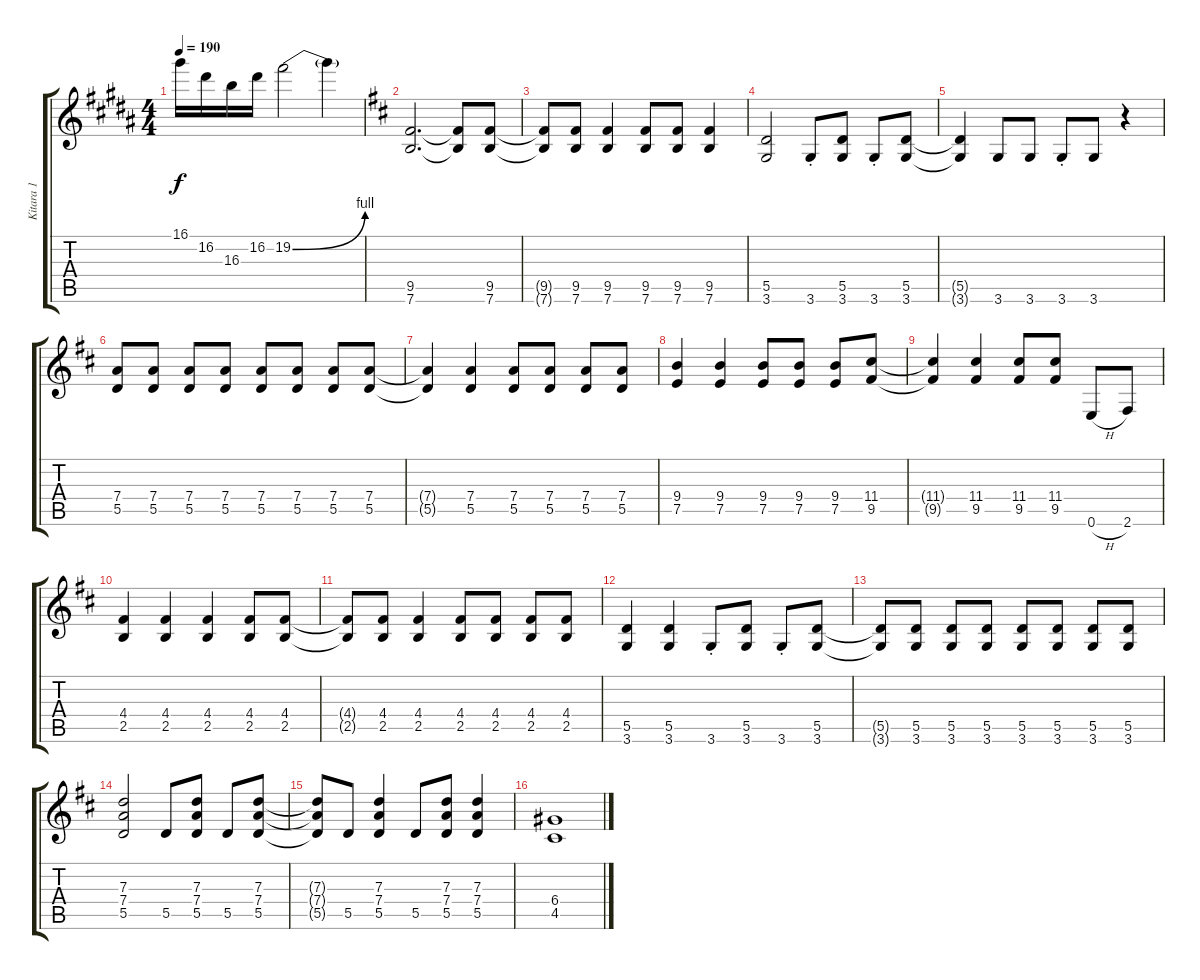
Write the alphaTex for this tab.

\track ("Kitara 1" "Kitara 1") {instrument distortionguitar}
\staff {score tabs}
\tuning (E4 B3 G3 D3 A2 E2) {hide}
\ts (4 4)
\tempo 190
\clef g2
\ks b
16.1.16{dy f} 16.2.16 16.3.16 16.2.16 19.2{be (bend 0 0 60 4)}.2 19.2{t}.4 |
\ks d
(9.5 7.6).2{d instrument distortionguitar} (9.5{t} 7.6{t}).8 (9.5 7.6).8 |
(9.5{t} 7.6{t}).8 (9.5 7.6).8 (9.5 7.6).4 (9.5 7.6).8 (9.5 7.6).8 (9.5 7.6).4 |
(5.5 3.6).2 3.6{st}.8 (5.5 3.6).8 3.6{st}.8 (5.5 3.6).8 |
(5.5{t} 3.6{t}).4 3.6.8 3.6.8 3.6{st}.8 3.6.8 r.4 |
(7.4 5.5).8 (7.4 5.5).8 (7.4 5.5).8 (7.4 5.5).8 (7.4 5.5).8 (7.4 5.5).8 (7.4 5.5).8 (7.4 5.5).8 |
(7.4{t} 5.5{t}).4 (7.4 5.5).4 (7.4 5.5).8 (7.4 5.5).8 (7.4 5.5).8 (7.4 5.5).8 |
(9.4 7.5).4 (9.4 7.5).4 (9.4 7.5).8 (9.4 7.5).8 (9.4 7.5).8 (11.4 9.5).8 |
(11.4{t} 9.5{t}).4 (11.4 9.5).4 (11.4 9.5).8 (11.4 9.5).8 0.6{h}.8 2.6.8 |
(4.4 2.5).4 (4.4 2.5).4 (4.4 2.5).4 (4.4 2.5).8 (4.4 2.5).8 |
(4.4{t} 2.5{t}).8 (4.4 2.5).8 (4.4 2.5).4 (4.4 2.5).8 (4.4 2.5).8 (4.4 2.5).8 (4.4 2.5).8 |
(5.5 3.6).4 (5.5 3.6).4 3.6{st}.8 (5.5 3.6).8 3.6{st}.8 (5.5 3.6).8 |
(5.5{t} 3.6{t}).8 (5.5 3.6).8 (5.5 3.6).8 (5.5 3.6).8 (5.5 3.6).8 (5.5 3.6).8 (5.5 3.6).8 (5.5 3.6).8 |
(7.3 7.4 5.5).2 5.5.8 (7.3 7.4 5.5).8 5.5.8 (7.3 7.4 5.5).8 |
(7.3{t} 7.4{t} 5.5{t}).8 5.5.8 (7.3 7.4 5.5).4 5.5.8 (7.3 7.4 5.5).8 (7.3 7.4 5.5).4 |
(6.4 4.5).1
